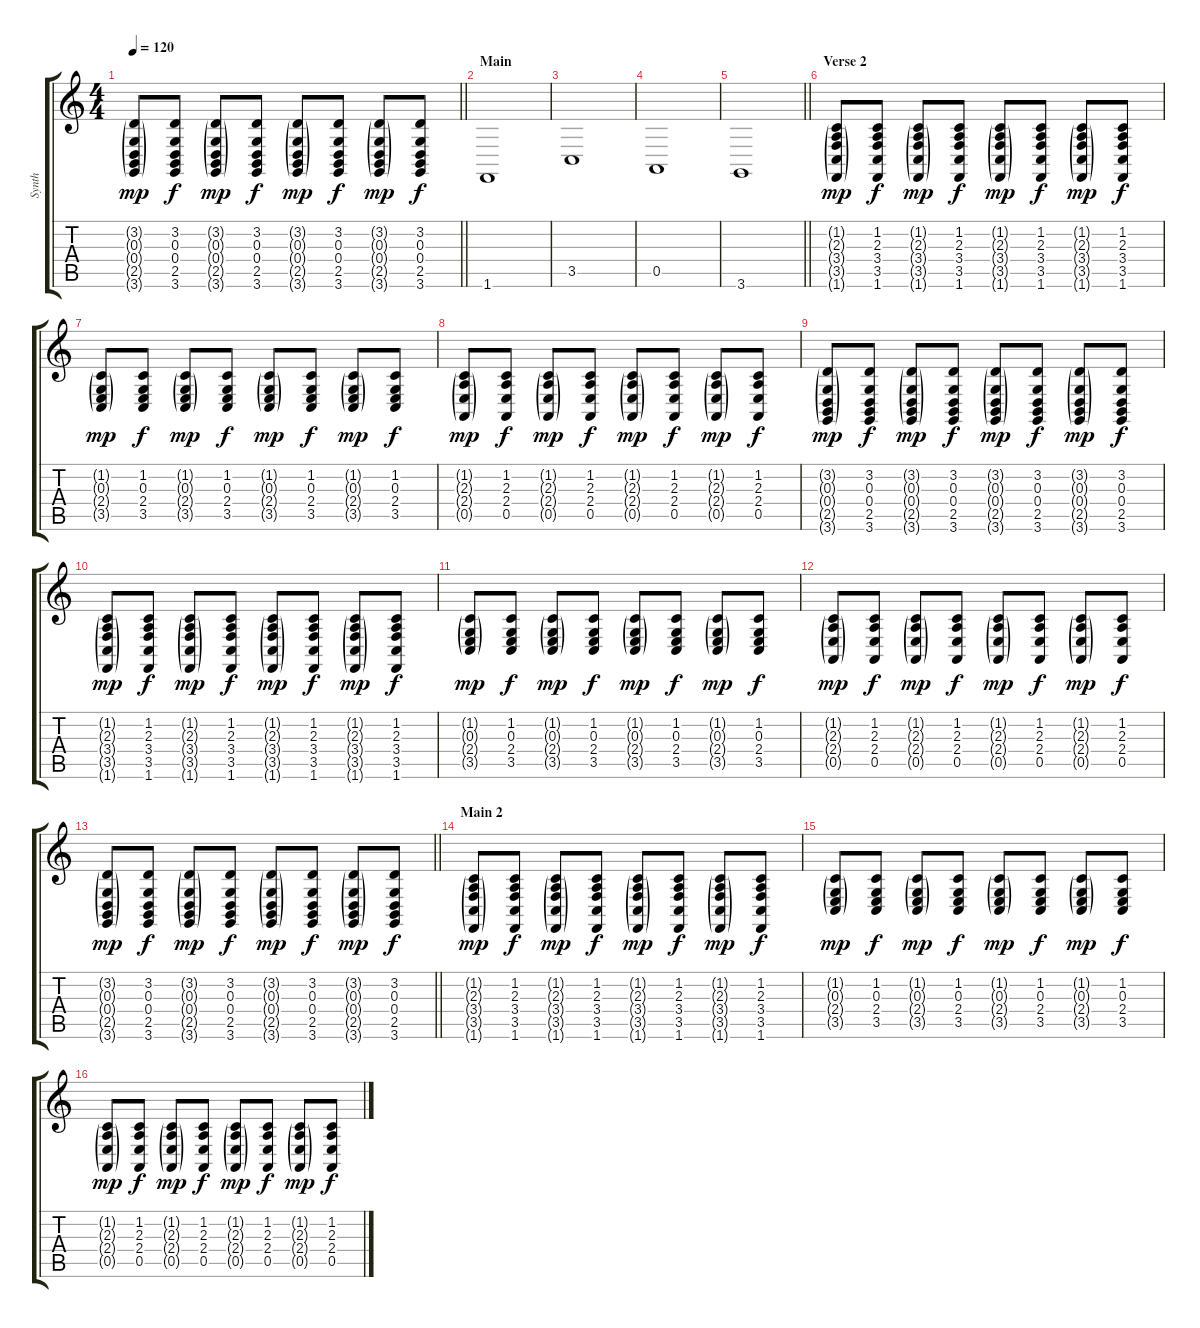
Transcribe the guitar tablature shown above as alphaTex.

\track ("Synth" "Synth") {instrument lead1square}
\staff {score tabs}
\tuning (E4 B3 G3 D3 A2 E2) {hide}
\ts (4 4)
\tempo 120
\clef g2
\barLineRight lightlight
\ks c
(3.2{g} 0.3{g} 0.4{g} 2.5{g} 3.6{g}).8{dy mp} (3.2 0.3 0.4 2.5 3.6).8{dy f} (3.2{g} 0.3{g} 0.4{g} 2.5{g} 3.6{g}).8{dy mp} (3.2 0.3 0.4 2.5 3.6).8{dy f} (3.2{g} 0.3{g} 0.4{g} 2.5{g} 3.6{g}).8{dy mp} (3.2 0.3 0.4 2.5 3.6).8{dy f} (3.2{g} 0.3{g} 0.4{g} 2.5{g} 3.6{g}).8{dy mp} (3.2 0.3 0.4 2.5 3.6).8{dy f} |
\section ("" "Main")
1.6.1 |
3.5.1 |
0.5.1 |
\barLineRight lightlight
3.6.1 |
\section ("" "Verse 2")
(1.2{g} 2.3{g} 3.4{g} 3.5{g} 1.6{g}).8{dy mp} (1.2 2.3 3.4 3.5 1.6).8{dy f} (1.2{g} 2.3{g} 3.4{g} 3.5{g} 1.6{g}).8{dy mp} (1.2 2.3 3.4 3.5 1.6).8{dy f} (1.2{g} 2.3{g} 3.4{g} 3.5{g} 1.6{g}).8{dy mp} (1.2 2.3 3.4 3.5 1.6).8{dy f} (1.2{g} 2.3{g} 3.4{g} 3.5{g} 1.6{g}).8{dy mp} (1.2 2.3 3.4 3.5 1.6).8{dy f} |
(1.2{g} 0.3{g} 2.4{g} 3.5{g}).8{dy mp} (1.2 0.3 2.4 3.5).8{dy f} (1.2{g} 0.3{g} 2.4{g} 3.5{g}).8{dy mp} (1.2 0.3 2.4 3.5).8{dy f} (1.2{g} 0.3{g} 2.4{g} 3.5{g}).8{dy mp} (1.2 0.3 2.4 3.5).8{dy f} (1.2{g} 0.3{g} 2.4{g} 3.5{g}).8{dy mp} (1.2 0.3 2.4 3.5).8{dy f} |
(1.2{g} 2.3{g} 2.4{g} 0.5{g}).8{dy mp} (1.2 2.3 2.4 0.5).8{dy f} (1.2{g} 2.3{g} 2.4{g} 0.5{g}).8{dy mp} (1.2 2.3 2.4 0.5).8{dy f} (1.2{g} 2.3{g} 2.4{g} 0.5{g}).8{dy mp} (1.2 2.3 2.4 0.5).8{dy f} (1.2{g} 2.3{g} 2.4{g} 0.5{g}).8{dy mp} (1.2 2.3 2.4 0.5).8{dy f} |
(3.2{g} 0.3{g} 0.4{g} 2.5{g} 3.6{g}).8{dy mp} (3.2 0.3 0.4 2.5 3.6).8{dy f} (3.2{g} 0.3{g} 0.4{g} 2.5{g} 3.6{g}).8{dy mp} (3.2 0.3 0.4 2.5 3.6).8{dy f} (3.2{g} 0.3{g} 0.4{g} 2.5{g} 3.6{g}).8{dy mp} (3.2 0.3 0.4 2.5 3.6).8{dy f} (3.2{g} 0.3{g} 0.4{g} 2.5{g} 3.6{g}).8{dy mp} (3.2 0.3 0.4 2.5 3.6).8{dy f} |
(1.2{g} 2.3{g} 3.4{g} 3.5{g} 1.6{g}).8{dy mp} (1.2 2.3 3.4 3.5 1.6).8{dy f} (1.2{g} 2.3{g} 3.4{g} 3.5{g} 1.6{g}).8{dy mp} (1.2 2.3 3.4 3.5 1.6).8{dy f} (1.2{g} 2.3{g} 3.4{g} 3.5{g} 1.6{g}).8{dy mp} (1.2 2.3 3.4 3.5 1.6).8{dy f} (1.2{g} 2.3{g} 3.4{g} 3.5{g} 1.6{g}).8{dy mp} (1.2 2.3 3.4 3.5 1.6).8{dy f} |
(1.2{g} 0.3{g} 2.4{g} 3.5{g}).8{dy mp} (1.2 0.3 2.4 3.5).8{dy f} (1.2{g} 0.3{g} 2.4{g} 3.5{g}).8{dy mp} (1.2 0.3 2.4 3.5).8{dy f} (1.2{g} 0.3{g} 2.4{g} 3.5{g}).8{dy mp} (1.2 0.3 2.4 3.5).8{dy f} (1.2{g} 0.3{g} 2.4{g} 3.5{g}).8{dy mp} (1.2 0.3 2.4 3.5).8{dy f} |
(1.2{g} 2.3{g} 2.4{g} 0.5{g}).8{dy mp} (1.2 2.3 2.4 0.5).8{dy f} (1.2{g} 2.3{g} 2.4{g} 0.5{g}).8{dy mp} (1.2 2.3 2.4 0.5).8{dy f} (1.2{g} 2.3{g} 2.4{g} 0.5{g}).8{dy mp} (1.2 2.3 2.4 0.5).8{dy f} (1.2{g} 2.3{g} 2.4{g} 0.5{g}).8{dy mp} (1.2 2.3 2.4 0.5).8{dy f} |
\barLineRight lightlight
(3.2{g} 0.3{g} 0.4{g} 2.5{g} 3.6{g}).8{dy mp} (3.2 0.3 0.4 2.5 3.6).8{dy f} (3.2{g} 0.3{g} 0.4{g} 2.5{g} 3.6{g}).8{dy mp} (3.2 0.3 0.4 2.5 3.6).8{dy f} (3.2{g} 0.3{g} 0.4{g} 2.5{g} 3.6{g}).8{dy mp} (3.2 0.3 0.4 2.5 3.6).8{dy f} (3.2{g} 0.3{g} 0.4{g} 2.5{g} 3.6{g}).8{dy mp} (3.2 0.3 0.4 2.5 3.6).8{dy f} |
\section ("" "Main 2")
(1.2{g} 2.3{g} 3.4{g} 3.5{g} 1.6{g}).8{dy mp} (1.2 2.3 3.4 3.5 1.6).8{dy f} (1.2{g} 2.3{g} 3.4{g} 3.5{g} 1.6{g}).8{dy mp} (1.2 2.3 3.4 3.5 1.6).8{dy f} (1.2{g} 2.3{g} 3.4{g} 3.5{g} 1.6{g}).8{dy mp} (1.2 2.3 3.4 3.5 1.6).8{dy f} (1.2{g} 2.3{g} 3.4{g} 3.5{g} 1.6{g}).8{dy mp} (1.2 2.3 3.4 3.5 1.6).8{dy f} |
(1.2{g} 0.3{g} 2.4{g} 3.5{g}).8{dy mp} (1.2 0.3 2.4 3.5).8{dy f} (1.2{g} 0.3{g} 2.4{g} 3.5{g}).8{dy mp} (1.2 0.3 2.4 3.5).8{dy f} (1.2{g} 0.3{g} 2.4{g} 3.5{g}).8{dy mp} (1.2 0.3 2.4 3.5).8{dy f} (1.2{g} 0.3{g} 2.4{g} 3.5{g}).8{dy mp} (1.2 0.3 2.4 3.5).8{dy f} |
(1.2{g} 2.3{g} 2.4{g} 0.5{g}).8{dy mp} (1.2 2.3 2.4 0.5).8{dy f} (1.2{g} 2.3{g} 2.4{g} 0.5{g}).8{dy mp} (1.2 2.3 2.4 0.5).8{dy f} (1.2{g} 2.3{g} 2.4{g} 0.5{g}).8{dy mp} (1.2 2.3 2.4 0.5).8{dy f} (1.2{g} 2.3{g} 2.4{g} 0.5{g}).8{dy mp} (1.2 2.3 2.4 0.5).8{dy f}
